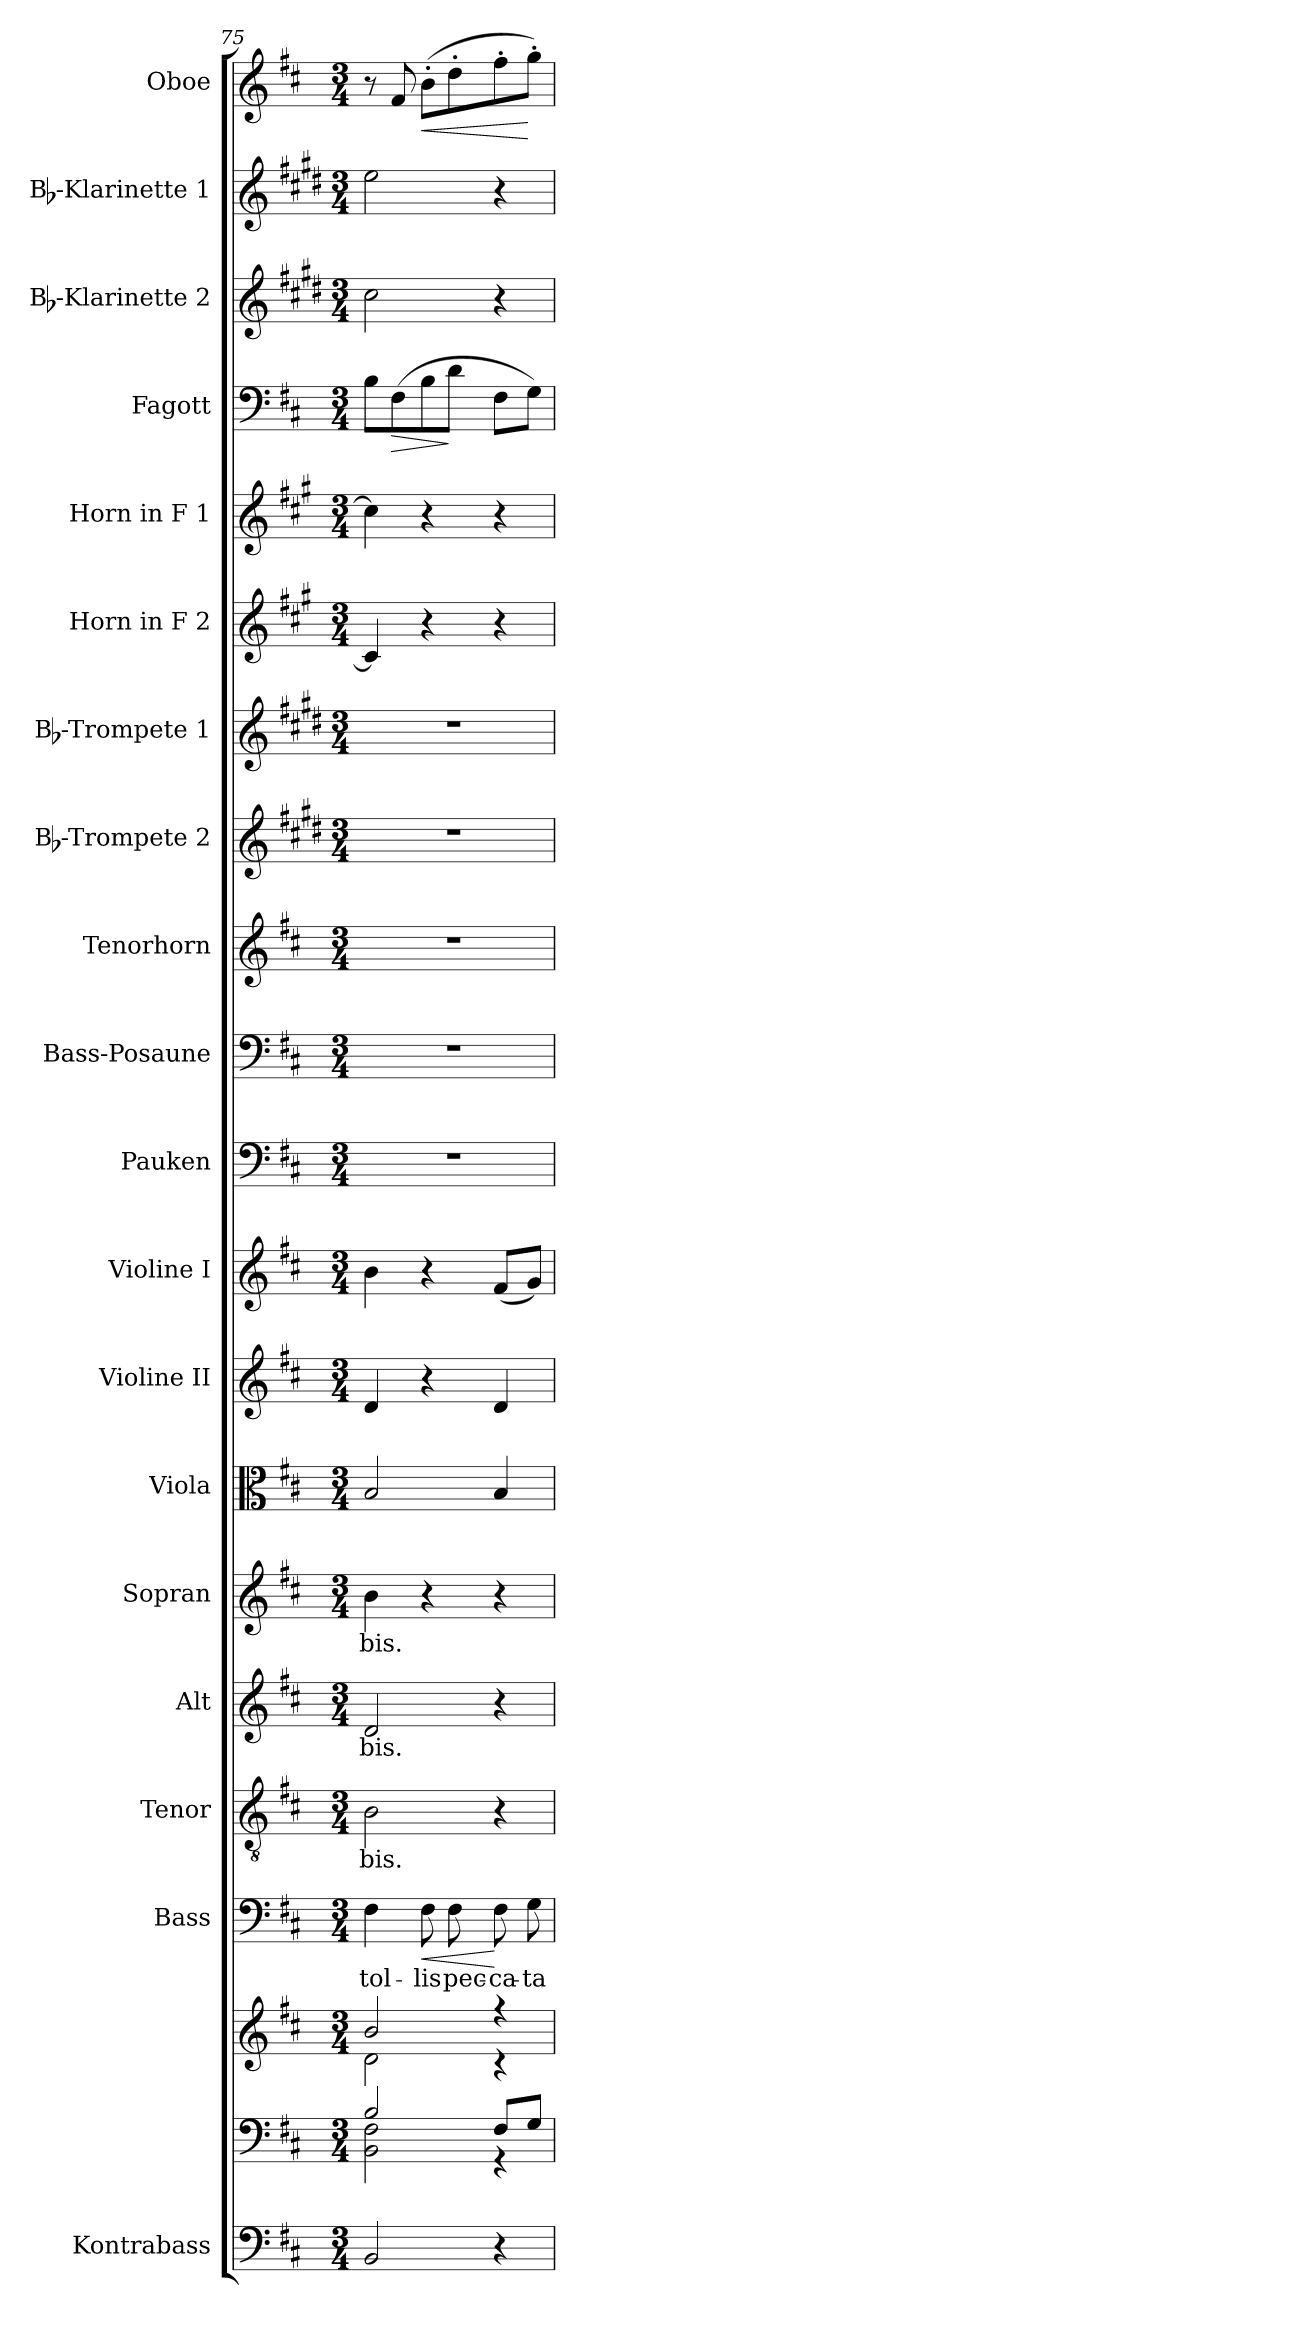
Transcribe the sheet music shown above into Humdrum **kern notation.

**kern	**kern	**kern	**kern	**text	**dynam	**kern	**text	**kern	**text	**kern	**text	**kern	**kern	**kern	**kern	**kern	**kern	**kern	**kern	**kern	**kern	**kern	**dynam	**kern	**kern	**kern	**dynam
*part20	*part19	*part19	*part18	*part18	*part18	*part17	*part17	*part16	*part16	*part15	*part15	*part14	*part13	*part12	*part11	*part10	*part9	*part8	*part7	*part6	*part5	*part4	*part4	*part3	*part2	*part1	*part1
*staff21	*staff20	*staff19	*staff18	*staff18	*staff18	*staff17	*staff17	*staff16	*staff16	*staff15	*staff15	*staff14	*staff13	*staff12	*staff11	*staff10	*staff9	*staff8	*staff7	*staff6	*staff5	*staff4	*staff4	*staff3	*staff2	*staff1	*staff1
*I"Kontrabass	*	*	*I"Bass	*	*	*I"Tenor	*	*I"Alt	*	*I"Sopran	*	*I"Viola	*I"Violine II	*I"Violine I	*I"Pauken	*I"Bass-Posaune	*I"Tenorhorn	*I"Bb-Trompete 2	*I"Bb-Trompete 1	*I"Horn in F 2	*I"Horn in F 1	*I"Fagott	*	*I"Bb-Klarinette 2	*I"Bb-Klarinette 1	*I"Oboe	*
*I'Kb.	*	*	*I'B.	*	*	*I'T.	*	*I'A.	*	*I'S.	*	*I'Vla.	*I'Vl. II	*I'Vl. I	*I'Pk.	*I'B. Pos.	*I'T. Hrn.	*I'Bb Trp. 2	*I'Bb Trp. 1	*	*	*I'Fg.	*	*I'Bb Kl. 2	*I'Bb Kl. 1	*I'Ob.	*
*clefF4	*clefF4	*clefG2	*clefF4	*	*	*clefGv2	*	*clefG2	*	*clefG2	*	*clefC3	*clefG2	*clefG2	*clefF4	*clefF4	*clefG2	*clefG2	*clefG2	*clefG2	*clefG2	*clefF4	*	*clefG2	*clefG2	*clefG2	*
*ITrd7c12	*	*	*	*	*	*	*	*	*	*	*	*	*	*	*	*	*ITrd8c14	*ITrd1c2	*ITrd1c2	*ITrd4c7	*ITrd4c7	*	*	*ITrd1c2	*ITrd1c2	*	*
*k[f#c#]	*k[f#c#]	*k[f#c#]	*k[f#c#]	*	*	*k[f#c#]	*	*k[f#c#]	*	*k[f#c#]	*	*k[f#c#]	*k[f#c#]	*k[f#c#]	*k[f#c#]	*k[f#c#]	*k[f#c#]	*k[f#c#]	*k[f#c#]	*k[f#c#]	*k[f#c#]	*k[f#c#]	*	*k[f#c#]	*k[f#c#]	*k[f#c#]	*
*D:	*D:	*D:	*D:	*	*	*D:	*	*D:	*	*D:	*	*D:	*D:	*D:	*D:	*D:	*D:	*D:	*D:	*D:	*D:	*D:	*	*D:	*D:	*D:	*
*M3/4	*M3/4	*M3/4	*M3/4	*	*	*M3/4	*	*M3/4	*	*M3/4	*	*M3/4	*M3/4	*M3/4	*M3/4	*M3/4	*M3/4	*M3/4	*M3/4	*M3/4	*M3/4	*M3/4	*	*M3/4	*M3/4	*M3/4	*
=75	=75	=75	=75	=75	=75	=75	=75	=75	=75	=75	=75	=75	=75	=75	=75	=75	=75	=75	=75	=75	=75	=75	=75	=75	=75	=75	=75
*	*^	*^	*	*	*	*	*	*	*	*	*	*	*	*	*	*	*	*	*	*	*	*	*	*	*	*	*
!	!	!	!	!	!	!LO:LY:b	!	!	!LO:LY:b	!	!LO:LY:b	!	!LO:LY:b	!	!	!	!	!	!	!	!	!	!	!	!	!	!	!	!
2BBB/	2B/	2BB\ 2F#\	2b/	2d\	4F#\	tol-	.	2B\	-bis.	2d/	-bis.	4b\	-bis.	2B/	4d/	4b\	2.r	2.r	2.r	2.r	2.r	4F#/]	4f#\]	8B\L	.	2b\	2dd\	8r	.
!	!	!	!	!	!	!	!	!	!	!	!	!	!	!	!	!	!	!	!	!	!	!	!	!	!LO:HP:b	!	!	!	!
.	.	.	.	.	.	.	.	.	.	.	.	.	.	.	.	.	.	.	.	.	.	.	.	(>8F#\	>	.	.	8f#/	.
!	!	!	!	!	!	!LO:LY:b	!LO:HP:b	!	!	!	!	!	!	!	!	!	!	!	!	!	!	!	!	!	!	!	!	!	!LO:HP:b
.	.	.	.	.	8F#\	-lis	<	.	.	.	.	4r	.	.	4r	4r	.	.	.	.	.	4r	4r	8B\	.	.	.	(>8b'>\L	<
!	!	!	!	!	!	!LO:LY:b	!	!	!	!	!	!	!	!	!	!	!	!	!	!	!	!	!	!	!	!	!	!	!
.	.	.	.	.	8F#\	pec-	.	.	.	.	.	.	.	.	.	.	.	.	.	.	.	.	.	8d\J	]	.	.	8dd'>\	.
!	!	!	!	!	!	!LO:LY:b	!	!	!	!	!	!	!	!	!	!	!	!	!	!	!	!	!	!	!	!	!	!	!
4r	8F#/L	4rGG	4r	4r	8F#\	-ca-	[	4r	.	4r	.	4r	.	4B/	4d/	(<8f#/L	.	.	.	.	.	4r	4r	8F#\L	.	4r	4r	8ff#'>\	.
!	!	!	!	!	!	!LO:LY:b	!	!	!	!	!	!	!	!	!	!	!	!	!	!	!	!	!	!	!	!	!	!	!
.	8G/J	.	.	.	8G\	-ta	.	.	.	.	.	.	.	.	.	8g/J)	.	.	.	.	.	.	.	8G\J)	.	.	.	8gg'>\J)	[
*	*v	*v	*	*	*	*	*	*	*	*	*	*	*	*	*	*	*	*	*	*	*	*	*	*	*	*	*	*	*
*	*	*v	*v	*	*	*	*	*	*	*	*	*	*	*	*	*	*	*	*	*	*	*	*	*	*	*	*	*
=	=	=	=	=	=	=	=	=	=	=	=	=	=	=	=	=	=	=	=	=	=	=	=	=	=	=	=
*-	*-	*-	*-	*-	*-	*-	*-	*-	*-	*-	*-	*-	*-	*-	*-	*-	*-	*-	*-	*-	*-	*-	*-	*-	*-	*-	*-
